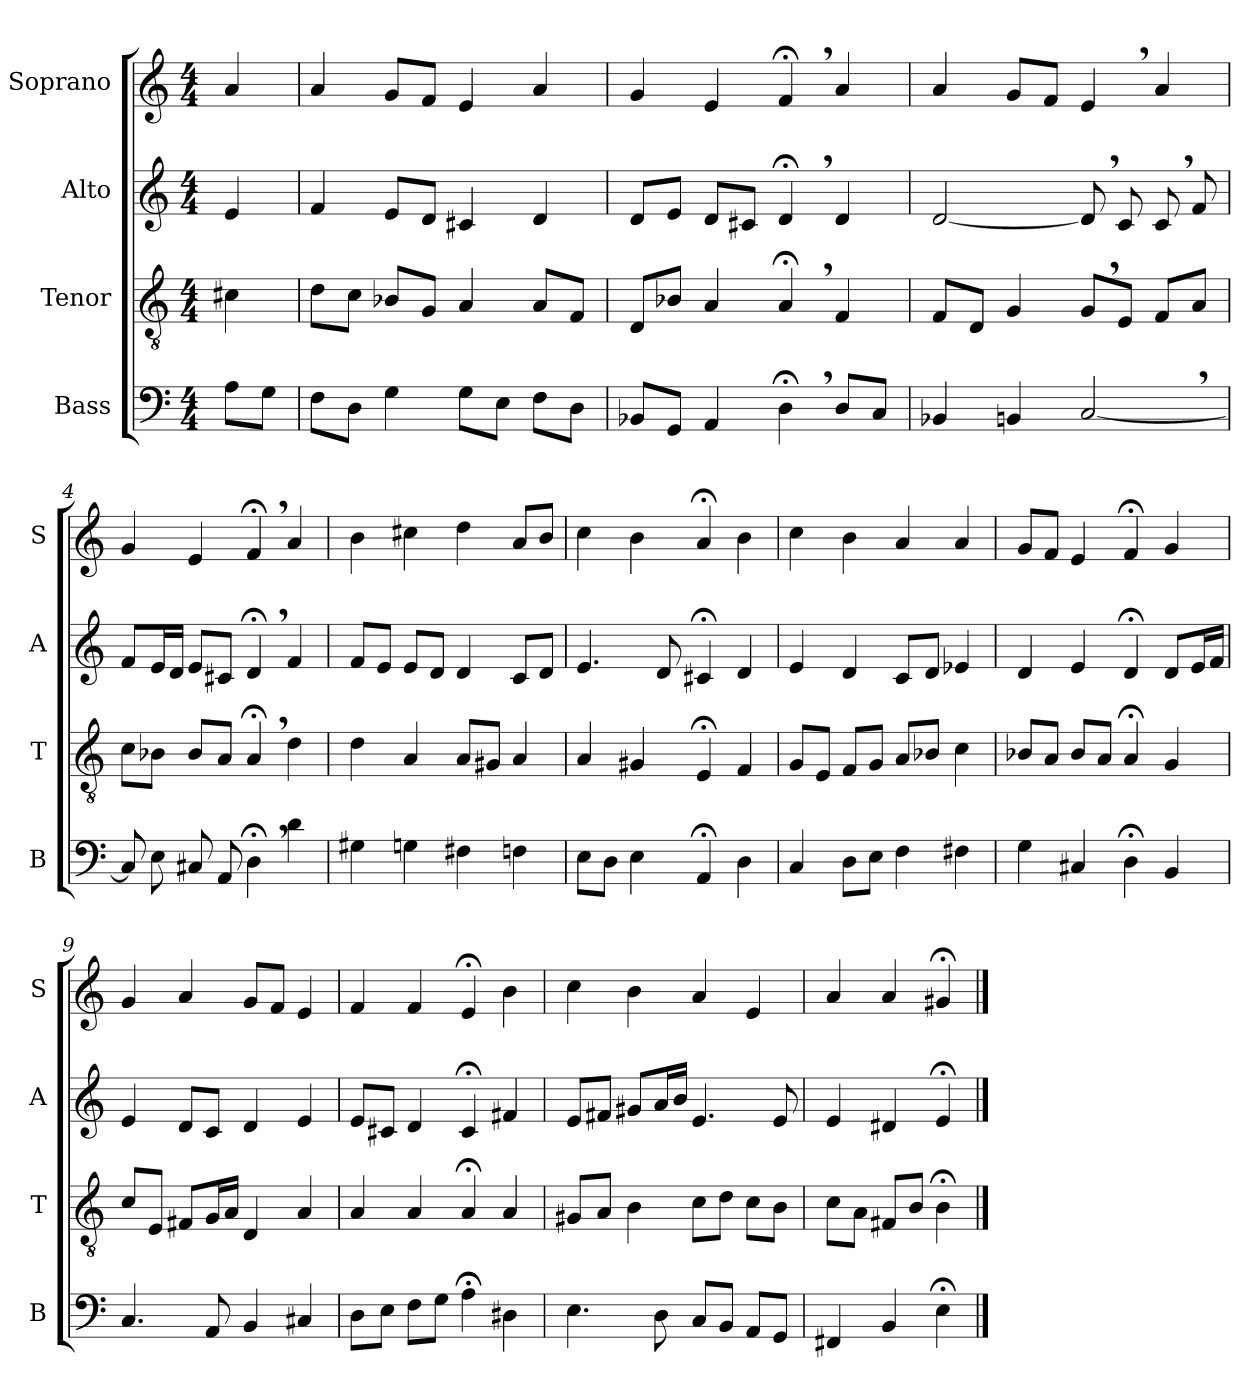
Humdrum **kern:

**kern	**kern	**kern	**kern
*part4	*part3	*part2	*part1
*staff4	*staff3	*staff2	*staff1
*I"Bass	*I"Tenor	*I"Alto	*I"Soprano
*I'B	*I'T	*I'A	*I'S
*clefF4	*clefGv2	*clefG2	*clefG2
*k[]	*k[]	*k[]	*k[]
*M4/4	*M4/4	*M4/4	*M4/4
=	=	=	=
8A\L	4c#X\	4e/	4a/
8G\J	.	.	.
=1	=1	=1	=1
8F\L	8d\L	4f/	4a/
8D\J	8c\J	.	.
4G\	8B-X/L	8e/L	8g/L
.	8G/J	8d/J	8f/J
8G\L	4A/	4c#X/	4e/
8E\J	.	.	.
8F\L	8A/L	4d/	4a/
8D\J	8F/J	.	.
=2	=2	=2	=2
8BB-X/L	8D/L	8d/L	4g/
8GG/J	8B-X/J	8e/J	.
4AA/	4A/	8d/L	4e/
.	.	8c#X/J	.
4D;<,\	4A;<,/	4d;<,/	4f;<,/
8D/L	4F/	4d/	4a/
8C/J	.	.	.
=3	=3	=3	=3
4BB-X/	8F/L	[2d/	4a/
.	8D/J	.	.
4BBn/	4G/	.	8g/L
.	.	.	8f/J
[2C,/	8G,/L	8d,/]	4e,/
.	8E/J	8c/	.
.	8F/L	8c,/	4a/
.	8A/J	8f/	.
=4	=4	=4	=4
8C/]	8c\L	8f/L	4g/
8E\	8B-X\J	16e/L	.
.	.	16d/JJ	.
8C#X/	8B-/L	8e/L	4e/
8AA/	8A/J	8c#X/J	.
4D;<,\	4A;<,/	4d;<,/	4f;<,/
4d\	4d\	4f/	4a/
=5	=5	=5	=5
4G#X\	4d\	8f/L	4b\
.	.	8e/J	.
4Gn\	4A/	8e/L	4cc#X\
.	.	8d/J	.
4F#X\	8A/L	4d/	4dd\
.	8G#X/J	.	.
4Fn\	4A/	8c/L	8a/L
.	.	8d/J	8b/J
=6	=6	=6	=6
8E\L	4A/	4.e/	4cc\
8D\J	.	.	.
4E\	4G#X/	.	4b\
.	.	8d/	.
4AA;</	4E;</	4c#X;</	4a;</
4D\	4F/	4d/	4b\
=7	=7	=7	=7
4C/	8G/L	4e/	4cc\
.	8E/J	.	.
8D\L	8F/L	4d/	4b\
8E\J	8G/J	.	.
4F\	8A/L	8c/L	4a/
.	8B-X/J	8d/J	.
4F#X\	4c\	4e-X/	4a/
=8	=8	=8	=8
4G\	8B-X/L	4d/	8g/L
.	8A/J	.	8f/J
4C#X/	8B-/L	4e/	4e/
.	8A/J	.	.
4D;<\	4A;</	4d;</	4f;</
4BB/	4G/	8d/L	4g/
.	.	16e/L	.
.	.	16f/JJ	.
=9	=9	=9	=9
4.C/	8c/L	4e/	4g/
.	8E/J	.	.
.	8F#X/L	8d/L	4a/
8AA/	16G/L	8c/J	.
.	16A/JJ	.	.
4BB/	4D/	4d/	8g/L
.	.	.	8f/J
4C#X/	4A/	4e/	4e/
=10	=10	=10	=10
8D\L	4A/	8e/L	4f/
8E\J	.	8c#X/J	.
8F\L	4A/	4d/	4f/
8G\J	.	.	.
4A;<\	4A;</	4c#;</	4e;</
4D#X\	4A/	4f#X/	4b\
=11	=11	=11	=11
4.E\	8G#X/L	8e/L	4cc\
.	8A/J	8f#X/J	.
.	4B\	8g#X/L	4b\
8D\	.	16a/L	.
.	.	16b/JJ	.
8C/L	8c\L	4.e/	4a/
8BB/J	8d\J	.	.
8AA/L	8c\L	.	4e/
8GG/J	8B\J	8e/	.
=12	=12	=12	=12
4FF#X/	8c\L	4e/	4a/
.	8A\J	.	.
4BB/	8F#X/L	4d#X/	4a/
.	8B/J	.	.
4E;<\	4B;<\	4e;</	4g#X;</
==	==	==	==
*-	*-	*-	*-
